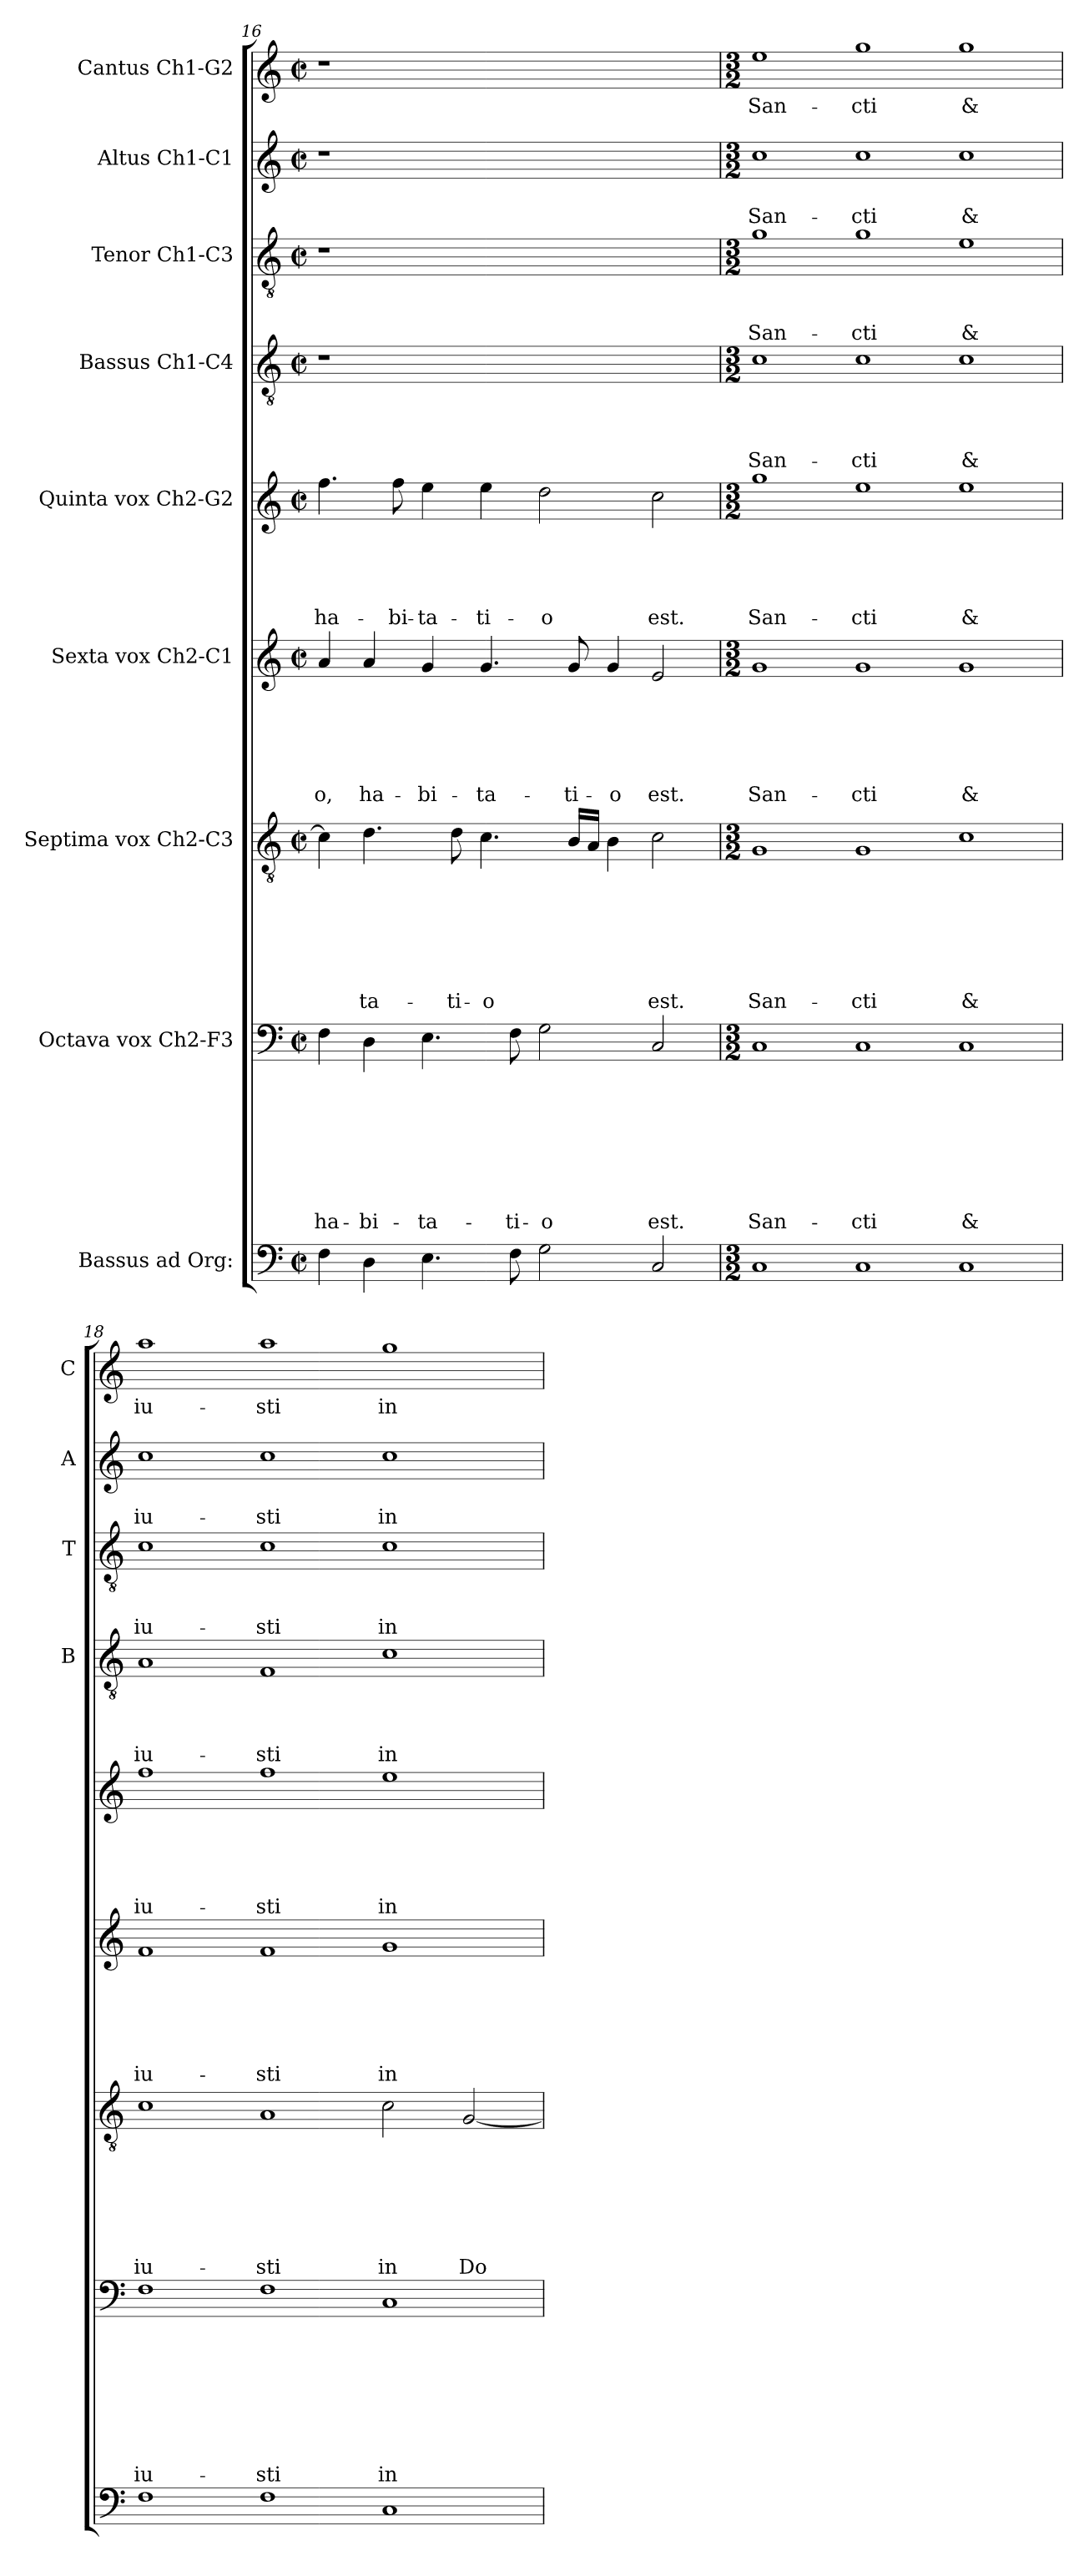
**kern	**kern	**text	**text	**text	**text	**text	**text	**text	**text	**kern	**text	**text	**text	**text	**text	**text	**text	**kern	**text	**text	**text	**text	**text	**text	**kern	**text	**text	**text	**text	**text	**kern	**text	**text	**text	**text	**kern	**text	**text	**text	**kern	**text	**text	**kern	**text
*part9	*part8	*part8	*part8	*part8	*part8	*part8	*part8	*part8	*part8	*part7	*part7	*part7	*part7	*part7	*part7	*part7	*part7	*part6	*part6	*part6	*part6	*part6	*part6	*part6	*part5	*part5	*part5	*part5	*part5	*part5	*part4	*part4	*part4	*part4	*part4	*part3	*part3	*part3	*part3	*part2	*part2	*part2	*part1	*part1
*staff9	*staff8	*staff8	*staff8	*staff8	*staff8	*staff8	*staff8	*staff8	*staff8	*staff7	*staff7	*staff7	*staff7	*staff7	*staff7	*staff7	*staff7	*staff6	*staff6	*staff6	*staff6	*staff6	*staff6	*staff6	*staff5	*staff5	*staff5	*staff5	*staff5	*staff5	*staff4	*staff4	*staff4	*staff4	*staff4	*staff3	*staff3	*staff3	*staff3	*staff2	*staff2	*staff2	*staff1	*staff1
*I"Bassus ad Org:	*I"Octava vox Ch2-F3	*	*	*	*	*	*	*	*	*I"Septima vox Ch2-C3	*	*	*	*	*	*	*	*I"Sexta vox Ch2-C1	*	*	*	*	*	*	*I"Quinta vox Ch2-G2	*	*	*	*	*	*I"Bassus Ch1-C4	*	*	*	*	*I"Tenor Ch1-C3	*	*	*	*I"Altus Ch1-C1	*	*	*I"Cantus Ch1-G2	*
*	*	*	*	*	*	*	*	*	*	*	*	*	*	*	*	*	*	*	*	*	*	*	*	*	*	*	*	*	*	*	*I'B	*	*	*	*	*I'T	*	*	*	*I'A	*	*	*I'C	*
*clefF4	*clefF4	*	*	*	*	*	*	*	*	*clefGv2	*	*	*	*	*	*	*	*clefG2	*	*	*	*	*	*	*clefG2	*	*	*	*	*	*clefGv2	*	*	*	*	*clefGv2	*	*	*	*clefG2	*	*	*clefG2	*
*k[]	*k[]	*	*	*	*	*	*	*	*	*k[]	*	*	*	*	*	*	*	*k[]	*	*	*	*	*	*	*k[]	*	*	*	*	*	*k[]	*	*	*	*	*k[]	*	*	*	*k[]	*	*	*k[]	*
*C:	*C:	*	*	*	*	*	*	*	*	*C:	*	*	*	*	*	*	*	*C:	*	*	*	*	*	*	*C:	*	*	*	*	*	*C:	*	*	*	*	*C:	*	*	*	*C:	*	*	*C:	*
*M2/2	*M2/2	*	*	*	*	*	*	*	*	*M2/2	*	*	*	*	*	*	*	*M2/2	*	*	*	*	*	*	*M2/2	*	*	*	*	*	*M2/2	*	*	*	*	*M2/2	*	*	*	*M2/2	*	*	*M2/2	*
*met(c|)	*met(c|)	*	*	*	*	*	*	*	*	*met(c|)	*	*	*	*	*	*	*	*met(c|)	*	*	*	*	*	*	*met(c|)	*	*	*	*	*	*met(c|)	*	*	*	*	*met(c|)	*	*	*	*met(c|)	*	*	*met(c|)	*
=16	=16	=16	=16	=16	=16	=16	=16	=16	=16	=16	=16	=16	=16	=16	=16	=16	=16	=16	=16	=16	=16	=16	=16	=16	=16	=16	=16	=16	=16	=16	=16	=16	=16	=16	=16	=16	=16	=16	=16	=16	=16	=16	=16	=16
!	!	!	!	!	!	!	!	!	!LO:LY:b	!	!	!	!	!	!	!	!	!	!	!	!	!	!	!LO:LY:b	!	!	!	!	!	!LO:LY:b	!	!	!	!	!	!	!	!	!	!	!	!	!	!
4F\	4F\	.	.	.	.	.	.	.	ha-	4c\]	.	.	.	.	.	.	.	4a/	.	.	.	.	.	-o,	4.ff\	.	.	.	.	ha-	1r	.	.	.	.	1r	.	.	.	1r	.	.	1r	.
!	!	!	!	!	!	!	!	!	!LO:LY:b	!	!	!	!	!	!	!	!LO:LY:b	!	!	!	!	!	!	!LO:LY:b	!	!	!	!	!	!	!	!	!	!	!	!	!	!	!	!	!	!	!	!
4D\	4D\	.	.	.	.	.	.	.	-bi-	4.d\	.	.	.	.	.	.	-ta-	4a/	.	.	.	.	.	ha-	.	.	.	.	.	.	.	.	.	.	.	.	.	.	.	.	.	.	.	.
!	!	!	!	!	!	!	!	!	!	!	!	!	!	!	!	!	!	!	!	!	!	!	!	!	!	!	!	!	!	!LO:LY:b	!	!	!	!	!	!	!	!	!	!	!	!	!	!
.	.	.	.	.	.	.	.	.	.	.	.	.	.	.	.	.	.	.	.	.	.	.	.	.	8ff\	.	.	.	.	-bi-	.	.	.	.	.	.	.	.	.	.	.	.	.	.
!	!	!	!	!	!	!	!	!	!LO:LY:b	!	!	!	!	!	!	!	!	!	!	!	!	!	!	!LO:LY:b	!	!	!	!	!	!LO:LY:b	!	!	!	!	!	!	!	!	!	!	!	!	!	!
4.E\	4.E\	.	.	.	.	.	.	.	-ta-	.	.	.	.	.	.	.	.	4g/	.	.	.	.	.	-bi-	4ee\	.	.	.	.	-ta-	.	.	.	.	.	.	.	.	.	.	.	.	.	.
!	!	!	!	!	!	!	!	!	!	!	!	!	!	!	!	!	!LO:LY:b	!	!	!	!	!	!	!	!	!	!	!	!	!	!	!	!	!	!	!	!	!	!	!	!	!	!	!
.	.	.	.	.	.	.	.	.	.	8d\	.	.	.	.	.	.	-ti-	.	.	.	.	.	.	.	.	.	.	.	.	.	.	.	.	.	.	.	.	.	.	.	.	.	.	.
!	!	!	!	!	!	!	!	!	!	!	!	!	!	!	!	!	!LO:LY:b	!	!	!	!	!	!	!LO:LY:b	!	!	!	!	!	!LO:LY:b	!	!	!	!	!	!	!	!	!	!	!	!	!	!
.	.	.	.	.	.	.	.	.	.	4.c\	.	.	.	.	.	.	-o	4.g/	.	.	.	.	.	-ta-	4ee\	.	.	.	.	-ti-	.	.	.	.	.	.	.	.	.	.	.	.	.	.
!	!	!	!	!	!	!	!	!	!LO:LY:b	!	!	!	!	!	!	!	!	!	!	!	!	!	!	!	!	!	!	!	!	!	!	!	!	!	!	!	!	!	!	!	!	!	!	!
8F\	8F\	.	.	.	.	.	.	.	-ti-	.	.	.	.	.	.	.	.	.	.	.	.	.	.	.	.	.	.	.	.	.	.	.	.	.	.	.	.	.	.	.	.	.	.	.
!	!	!	!	!	!	!	!	!	!LO:LY:b	!	!	!	!	!	!	!	!	!	!	!	!	!	!	!	!	!	!	!	!	!LO:LY:b	!	!	!	!	!	!	!	!	!	!	!	!	!	!
2G\	2G\	.	.	.	.	.	.	.	-o	.	.	.	.	.	.	.	.	.	.	.	.	.	.	.	2dd\	.	.	.	.	-o	1ryy	.	.	.	.	1ryy	.	.	.	1ryy	.	.	1ryy	.
!	!	!	!	!	!	!	!	!	!	!	!	!	!	!	!	!	!	!	!	!	!	!	!	!LO:LY:b	!	!	!	!	!	!	!	!	!	!	!	!	!	!	!	!	!	!	!	!
.	.	.	.	.	.	.	.	.	.	16B/LL	.	.	.	.	.	.	.	8g/	.	.	.	.	.	-ti-	.	.	.	.	.	.	.	.	.	.	.	.	.	.	.	.	.	.	.	.
.	.	.	.	.	.	.	.	.	.	16A/JJ	.	.	.	.	.	.	.	.	.	.	.	.	.	.	.	.	.	.	.	.	.	.	.	.	.	.	.	.	.	.	.	.	.	.
!	!	!	!	!	!	!	!	!	!	!	!	!	!	!	!	!	!	!	!	!	!	!	!	!LO:LY:b	!	!	!	!	!	!	!	!	!	!	!	!	!	!	!	!	!	!	!	!
.	.	.	.	.	.	.	.	.	.	4B\	.	.	.	.	.	.	.	4g/	.	.	.	.	.	-o	.	.	.	.	.	.	.	.	.	.	.	.	.	.	.	.	.	.	.	.
!	!	!	!	!	!	!	!	!	!LO:LY:b	!	!	!	!	!	!	!	!LO:LY:b	!	!	!	!	!	!	!LO:LY:b	!	!	!	!	!	!LO:LY:b	!	!	!	!	!	!	!	!	!	!	!	!	!	!
2C/	2C/	.	.	.	.	.	.	.	est.	2c\	.	.	.	.	.	.	est.	2e/	.	.	.	.	.	est.	2cc\	.	.	.	.	est.	.	.	.	.	.	.	.	.	.	.	.	.	.	.
!!LO:PB:g=z
=17	=17	=17	=17	=17	=17	=17	=17	=17	=17	=17	=17	=17	=17	=17	=17	=17	=17	=17	=17	=17	=17	=17	=17	=17	=17	=17	=17	=17	=17	=17	=17	=17	=17	=17	=17	=17	=17	=17	=17	=17	=17	=17	=17	=17
*M3/2	*M3/2	*	*	*	*	*	*	*	*	*M3/2	*	*	*	*	*	*	*	*M3/2	*	*	*	*	*	*	*M3/2	*	*	*	*	*	*M3/2	*	*	*	*	*M3/2	*	*	*	*M3/2	*	*	*M3/2	*
!	!	!	!	!	!	!	!	!	!LO:LY:b	!	!	!	!	!	!	!	!LO:LY:b	!	!	!	!	!	!	!LO:LY:b	!	!	!	!	!	!LO:LY:b	!	!	!	!	!LO:LY:b	!	!	!	!LO:LY:b	!	!	!LO:LY:b	!	!LO:LY:b
1C	1C	.	.	.	.	.	.	.	San-	1G	.	.	.	.	.	.	San-	1g	.	.	.	.	.	San-	1gg	.	.	.	.	San-	1c	.	.	.	San-	1g	.	.	San-	1cc	.	San-	1ee	San-
!	!	!	!	!	!	!	!	!	!LO:LY:b	!	!	!	!	!	!	!	!LO:LY:b	!	!	!	!	!	!	!LO:LY:b	!	!	!	!	!	!LO:LY:b	!	!	!	!	!LO:LY:b	!	!	!	!LO:LY:b	!	!	!LO:LY:b	!	!LO:LY:b
1C	1C	.	.	.	.	.	.	.	-cti	1G	.	.	.	.	.	.	-cti	1g	.	.	.	.	.	-cti	1ee	.	.	.	.	-cti	1c	.	.	.	-cti	1g	.	.	-cti	1cc	.	-cti	1gg	-cti
!	!	!	!	!	!	!	!	!	!LO:LY:b	!	!	!	!	!	!	!	!LO:LY:b	!	!	!	!	!	!	!LO:LY:b	!	!	!	!	!	!LO:LY:b	!	!	!	!	!LO:LY:b	!	!	!	!LO:LY:b	!	!	!LO:LY:b	!	!LO:LY:b
1C	1C	.	.	.	.	.	.	.	&	1c	.	.	.	.	.	.	&	1g	.	.	.	.	.	&	1ee	.	.	.	.	&	1c	.	.	.	&	1e	.	.	&	1cc	.	&	1gg	&
=18	=18	=18	=18	=18	=18	=18	=18	=18	=18	=18	=18	=18	=18	=18	=18	=18	=18	=18	=18	=18	=18	=18	=18	=18	=18	=18	=18	=18	=18	=18	=18	=18	=18	=18	=18	=18	=18	=18	=18	=18	=18	=18	=18	=18
!	!	!	!	!	!	!	!	!	!LO:LY:b	!	!	!	!	!	!	!	!LO:LY:b	!	!	!	!	!	!	!LO:LY:b	!	!	!	!	!	!LO:LY:b	!	!	!	!	!LO:LY:b	!	!	!	!LO:LY:b	!	!	!LO:LY:b	!	!LO:LY:b
1F	1F	.	.	.	.	.	.	.	iu-	1c	.	.	.	.	.	.	iu-	1f	.	.	.	.	.	iu-	1ff	.	.	.	.	iu-	1A	.	.	.	iu-	1c	.	.	iu-	1cc	.	iu-	1aa	iu-
!	!	!	!	!	!	!	!	!	!LO:LY:b	!	!	!	!	!	!	!	!LO:LY:b	!	!	!	!	!	!	!LO:LY:b	!	!	!	!	!	!LO:LY:b	!	!	!	!	!LO:LY:b	!	!	!	!LO:LY:b	!	!	!LO:LY:b	!	!LO:LY:b
1F	1F	.	.	.	.	.	.	.	-sti	1A	.	.	.	.	.	.	-sti	1f	.	.	.	.	.	-sti	1ff	.	.	.	.	-sti	1F	.	.	.	-sti	1c	.	.	-sti	1cc	.	-sti	1aa	-sti
!	!	!	!	!	!	!	!	!	!LO:LY:b	!	!	!	!	!	!	!	!LO:LY:b	!	!	!	!	!	!	!LO:LY:b	!	!	!	!	!	!LO:LY:b	!	!	!	!	!LO:LY:b	!	!	!	!LO:LY:b	!	!	!LO:LY:b	!	!LO:LY:b
1C	1C	.	.	.	.	.	.	.	in	2c\	.	.	.	.	.	.	in	1g	.	.	.	.	.	in	1ee	.	.	.	.	in	1c	.	.	.	in	1c	.	.	in	1cc	.	in	1gg	in
!	!	!	!	!	!	!	!	!	!	!	!	!	!	!	!	!	!LO:LY:b	!	!	!	!	!	!	!	!	!	!	!	!	!	!	!	!	!	!	!	!	!	!	!	!	!	!	!
.	.	.	.	.	.	.	.	.	.	[2G/	.	.	.	.	.	.	Do-	.	.	.	.	.	.	.	.	.	.	.	.	.	.	.	.	.	.	.	.	.	.	.	.	.	.	.
=	=	=	=	=	=	=	=	=	=	=	=	=	=	=	=	=	=	=	=	=	=	=	=	=	=	=	=	=	=	=	=	=	=	=	=	=	=	=	=	=	=	=	=	=
*-	*-	*-	*-	*-	*-	*-	*-	*-	*-	*-	*-	*-	*-	*-	*-	*-	*-	*-	*-	*-	*-	*-	*-	*-	*-	*-	*-	*-	*-	*-	*-	*-	*-	*-	*-	*-	*-	*-	*-	*-	*-	*-	*-	*-
